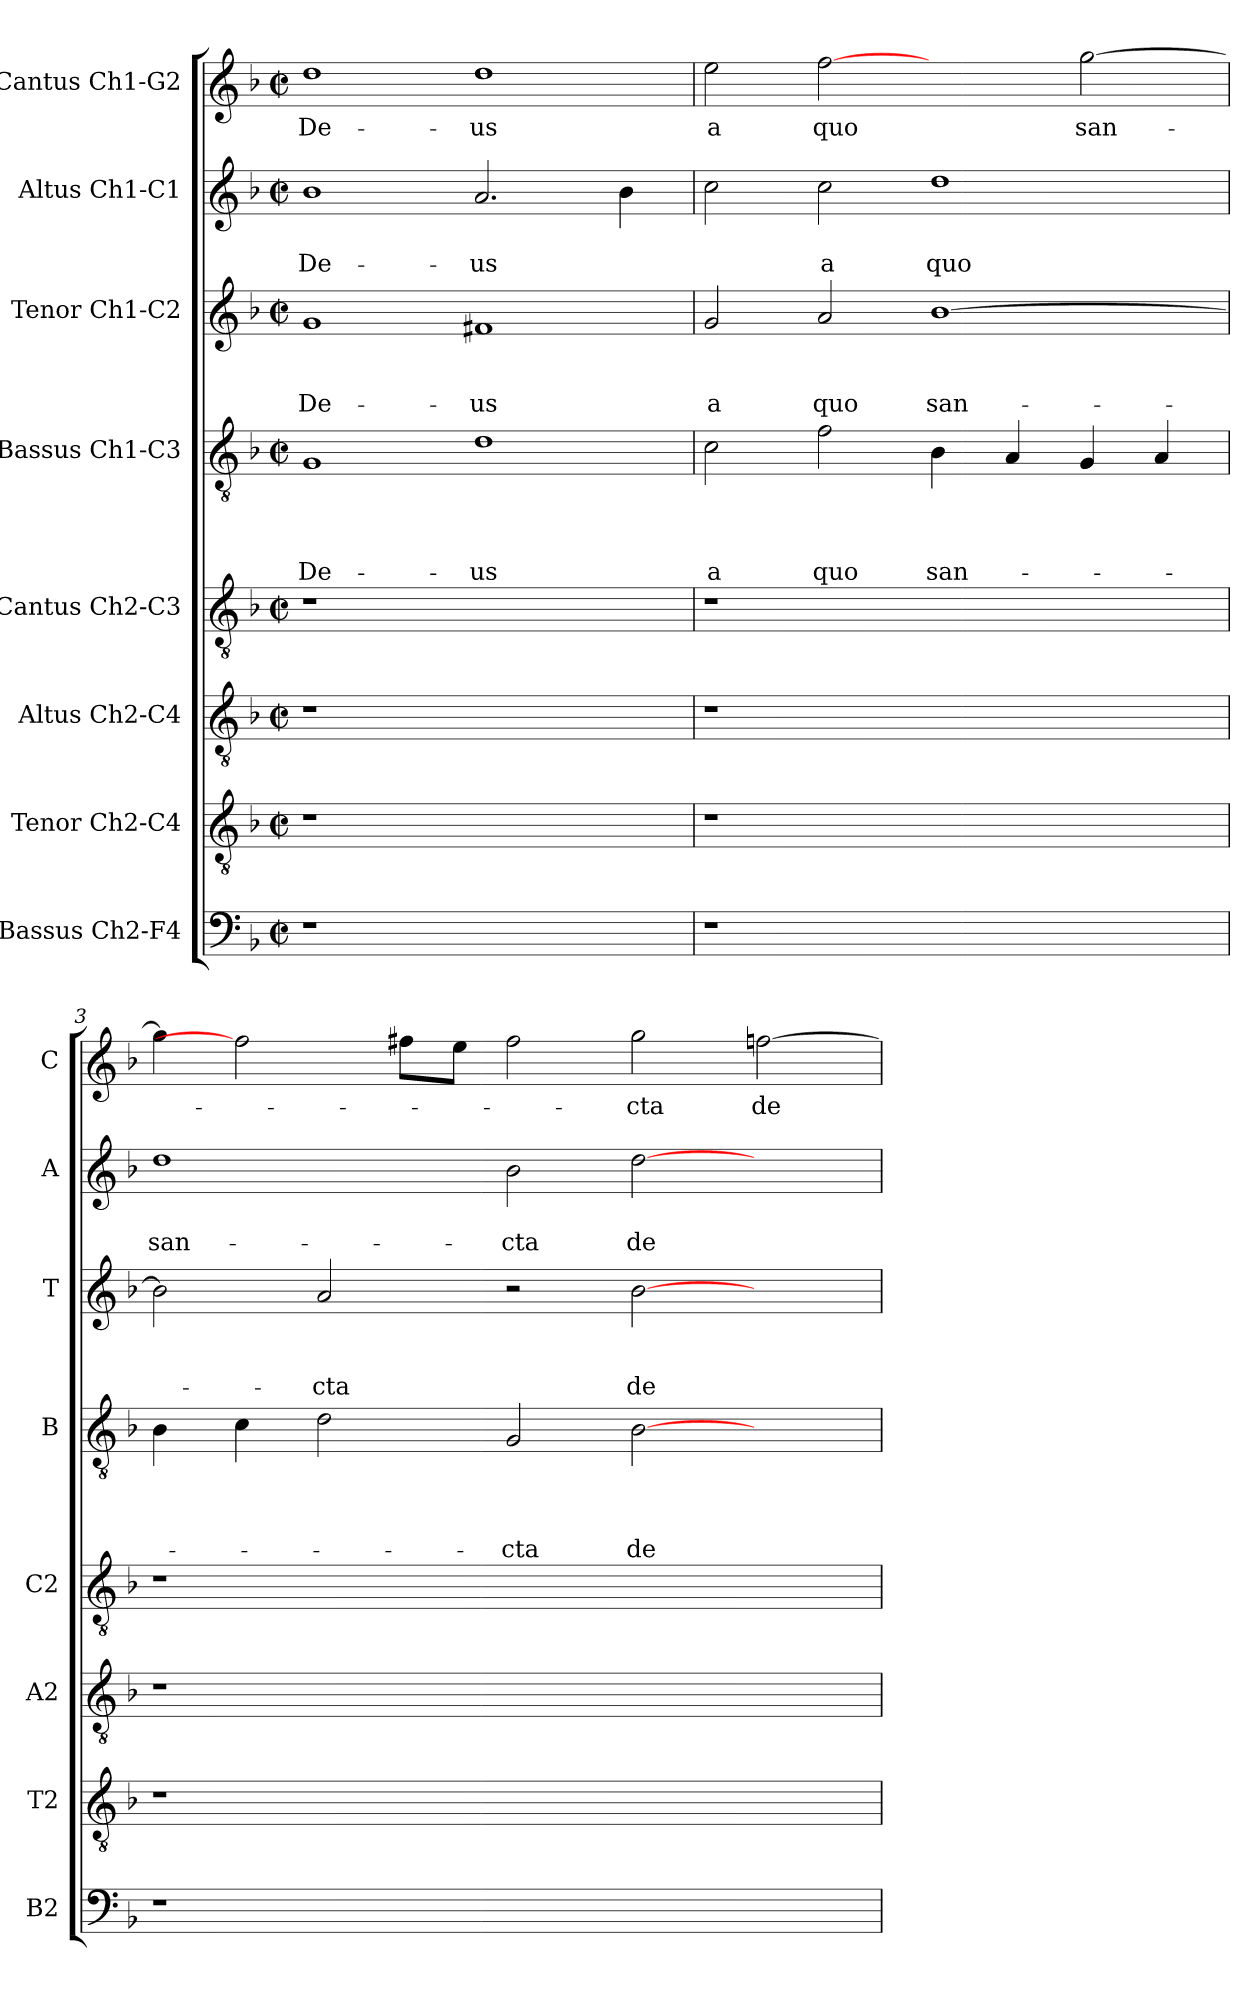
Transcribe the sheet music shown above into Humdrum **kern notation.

**kern	**kern	**kern	**kern	**kern	**text	**text	**text	**text	**kern	**text	**text	**text	**kern	**text	**text	**kern	**text
*part8	*part7	*part6	*part5	*part4	*part4	*part4	*part4	*part4	*part3	*part3	*part3	*part3	*part2	*part2	*part2	*part1	*part1
*staff8	*staff7	*staff6	*staff5	*staff4	*staff4	*staff4	*staff4	*staff4	*staff3	*staff3	*staff3	*staff3	*staff2	*staff2	*staff2	*staff1	*staff1
*I"Bassus Ch2-F4	*I"Tenor Ch2-C4	*I"Altus Ch2-C4	*I"Cantus Ch2-C3	*I"Bassus Ch1-C3	*	*	*	*	*I"Tenor Ch1-C2	*	*	*	*I"Altus Ch1-C1	*	*	*I"Cantus Ch1-G2	*
*I'B2	*I'T2	*I'A2	*I'C2	*I'B	*	*	*	*	*I'T	*	*	*	*I'A	*	*	*I'C	*
*clefF4	*clefGv2	*clefGv2	*clefGv2	*clefGv2	*	*	*	*	*clefG2	*	*	*	*clefG2	*	*	*clefG2	*
*k[b-]	*k[b-]	*k[b-]	*k[b-]	*k[b-]	*	*	*	*	*k[b-]	*	*	*	*k[b-]	*	*	*k[b-]	*
*F:	*F:	*F:	*F:	*F:	*	*	*	*	*F:	*	*	*	*F:	*	*	*F:	*
*M2/2	*M2/2	*M2/2	*M2/2	*M2/2	*	*	*	*	*M2/2	*	*	*	*M2/2	*	*	*M2/2	*
*met(c|)	*met(c|)	*met(c|)	*met(c|)	*met(c|)	*	*	*	*	*met(c|)	*	*	*	*met(c|)	*	*	*met(c|)	*
=1	=1	=1	=1	=1	=1	=1	=1	=1	=1	=1	=1	=1	=1	=1	=1	=1	=1
!	!	!	!	!	!	!	!	!LO:LY:b	!	!	!	!LO:LY:b	!	!	!LO:LY:b	!	!LO:LY:b
1r	1r	1r	1r	1G	.	.	.	De-	1g	.	.	De-	1b-	.	De-	1dd	De-
!	!	!	!	!	!	!	!	!LO:LY:b	!	!	!	!LO:LY:b	!	!	!LO:LY:b	!	!LO:LY:b
1ryy	1ryy	1ryy	1ryy	1d	.	.	.	-us	1f#X	.	.	-us	2.a/	.	-us	1dd	-us
.	.	.	.	.	.	.	.	.	.	.	.	.	4b-\	.	.	.	.
=2	=2	=2	=2	=2	=2	=2	=2	=2	=2	=2	=2	=2	=2	=2	=2	=2	=2
!	!	!	!	!	!	!	!	!LO:LY:b	!	!	!	!LO:LY:b	!	!	!	!	!LO:LY:b
1r	1r	1r	1r	2c\	.	.	.	a	2g/	.	.	a	2cc\	.	.	2ee\	a
!	!	!	!	!	!	!	!	!LO:LY:b	!	!	!	!LO:LY:b	!	!	!LO:LY:b	!	!LO:LY:b
.	.	.	.	2f\	.	.	.	quo	2a/	.	.	quo	2cc\	.	a	[2ff	quo
!	!	!	!	!	!	!	!	!LO:LY:b	!	!	!	!LO:LY:b	!	!	!LO:LY:b	!	!
1ryy	1ryy	1ryy	1ryy	4B-\	.	.	.	san-	[1b-	.	.	san-	1dd	.	quo	2ryy	.
.	.	.	.	4A/	.	.	.	.	.	.	.	.	.	.	.	.	.
!	!	!	!	!	!	!	!	!	!	!	!	!	!	!	!	!	!LO:LY:b
.	.	.	.	4G/	.	.	.	.	.	.	.	.	.	.	.	[2gg\	san-
.	.	.	.	4A/	.	.	.	.	.	.	.	.	.	.	.	.	.
=3	=3	=3	=3	=3	=3	=3	=3	=3	=3	=3	=3	=3	=3	=3	=3	=3	=3
!	!	!	!	!	!	!	!	!	!	!	!	!	!	!	!LO:LY:b	!	!
1r	1r	1r	1r	4B-\	.	.	.	.	2b-\]	.	.	.	1dd	.	san-	4gg\]	.
.	.	.	.	4c\	.	.	.	.	.	.	.	.	.	.	.	2ff]	.
!	!	!	!	!	!	!	!	!	!	!	!	!LO:LY:b	!	!	!	!	!
.	.	.	.	2d\	.	.	.	.	2a/	.	.	-cta	.	.	.	.	.
.	.	.	.	.	.	.	.	.	.	.	.	.	.	.	.	8ff#X\L	.
.	.	.	.	.	.	.	.	.	.	.	.	.	.	.	.	8ee\J	.
!	!	!	!	!	!	!	!	!LO:LY:b	!	!	!	!	!	!	!LO:LY:b	!	!
1.ryy	1.ryy	1.ryy	1.ryy	2G/	.	.	.	-cta	2r	.	.	.	2b-\	.	-cta	2ff#\	.
!	!	!	!	!	!	!	!	!LO:LY:b	!	!	!	!LO:LY:b	!	!	!LO:LY:b	!	!LO:LY:b
.	.	.	.	[2B-\	.	.	.	de-	[2b-\	.	.	de-	[2dd\	.	de-	2gg\	-cta
!	!	!	!	!	!	!	!	!	!	!	!	!	!	!	!	!	!LO:LY:b
.	.	.	.	2ryy	.	.	.	.	2ryy	.	.	.	2ryy	.	.	[2ffn\	de-
=	=	=	=	=	=	=	=	=	=	=	=	=	=	=	=	=	=
*-	*-	*-	*-	*-	*-	*-	*-	*-	*-	*-	*-	*-	*-	*-	*-	*-	*-
